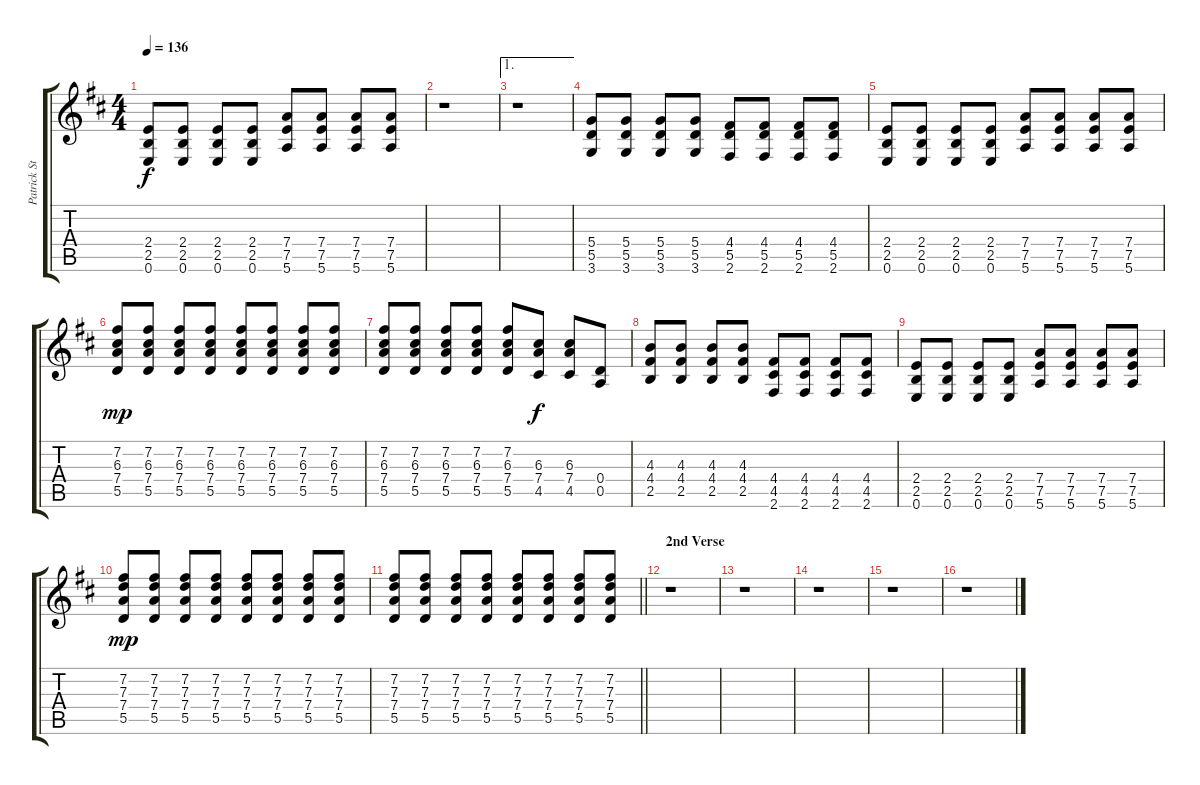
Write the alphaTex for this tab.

\track ("Patrick Stump" "Patrick St") {instrument overdrivenguitar}
\staff {score tabs}
\tuning (E4 B3 G3 D3 A2 E2) {hide}
\ts (4 4)
\tempo 136
\clef g2
\ks d
(2.4 2.5 0.6).8{dy f} (2.4 2.5 0.6).8 (2.4 2.5 0.6).8 (2.4 2.5 0.6).8 (7.4 7.5 5.6).8 (7.4 7.5 5.6).8 (7.4 7.5 5.6).8 (7.4 7.5 5.6).8 |
r.1 |
\ae 1
r.1 |
(5.4 5.5 3.6).8 (5.4 5.5 3.6).8 (5.4 5.5 3.6).8 (5.4 5.5 3.6).8 (4.4 5.5 2.6).8 (4.4 5.5 2.6).8 (4.4 5.5 2.6).8 (4.4 5.5 2.6).8 |
(2.4 2.5 0.6).8 (2.4 2.5 0.6).8 (2.4 2.5 0.6).8 (2.4 2.5 0.6).8 (7.4 7.5 5.6).8 (7.4 7.5 5.6).8 (7.4 7.5 5.6).8 (7.4 7.5 5.6).8 |
(7.2 6.3 7.4 5.5).8{dy mp} (7.2 6.3 7.4 5.5).8 (7.2 6.3 7.4 5.5).8 (7.2 6.3 7.4 5.5).8 (7.2 6.3 7.4 5.5).8 (7.2 6.3 7.4 5.5).8 (7.2 6.3 7.4 5.5).8 (7.2 6.3 7.4 5.5).8 |
(7.2 6.3 7.4 5.5).8 (7.2 6.3 7.4 5.5).8 (7.2 6.3 7.4 5.5).8 (7.2 6.3 7.4 5.5).8 (7.2 6.3 7.4 5.5).8 (6.3 7.4 4.5).8{dy f} (6.3 7.4 4.5).8 (0.4 0.5).8 |
(4.3 4.4 2.5).8 (4.3 4.4 2.5).8 (4.3 4.4 2.5).8 (4.3 4.4 2.5).8 (4.4 4.5 2.6).8 (4.4 4.5 2.6).8 (4.4 4.5 2.6).8 (4.4 4.5 2.6).8 |
(2.4 2.5 0.6).8 (2.4 2.5 0.6).8 (2.4 2.5 0.6).8 (2.4 2.5 0.6).8 (7.4 7.5 5.6).8 (7.4 7.5 5.6).8 (7.4 7.5 5.6).8 (7.4 7.5 5.6).8 |
(7.2 7.3 7.4 5.5).8{dy mp} (7.2 7.3 7.4 5.5).8 (7.2 7.3 7.4 5.5).8 (7.2 7.3 7.4 5.5).8 (7.2 7.3 7.4 5.5).8 (7.2 7.3 7.4 5.5).8 (7.2 7.3 7.4 5.5).8 (7.2 7.3 7.4 5.5).8 |
\barLineRight lightlight
(7.2 7.3 7.4 5.5).8 (7.2 7.3 7.4 5.5).8 (7.2 7.3 7.4 5.5).8 (7.2 7.3 7.4 5.5).8 (7.2 7.3 7.4 5.5).8 (7.2 7.3 7.4 5.5).8 (7.2 7.3 7.4 5.5).8 (7.2 7.3 7.4 5.5).8 |
\section ("" "2nd Verse")
r.1 |
r.1 |
r.1 |
r.1 |
r.1
